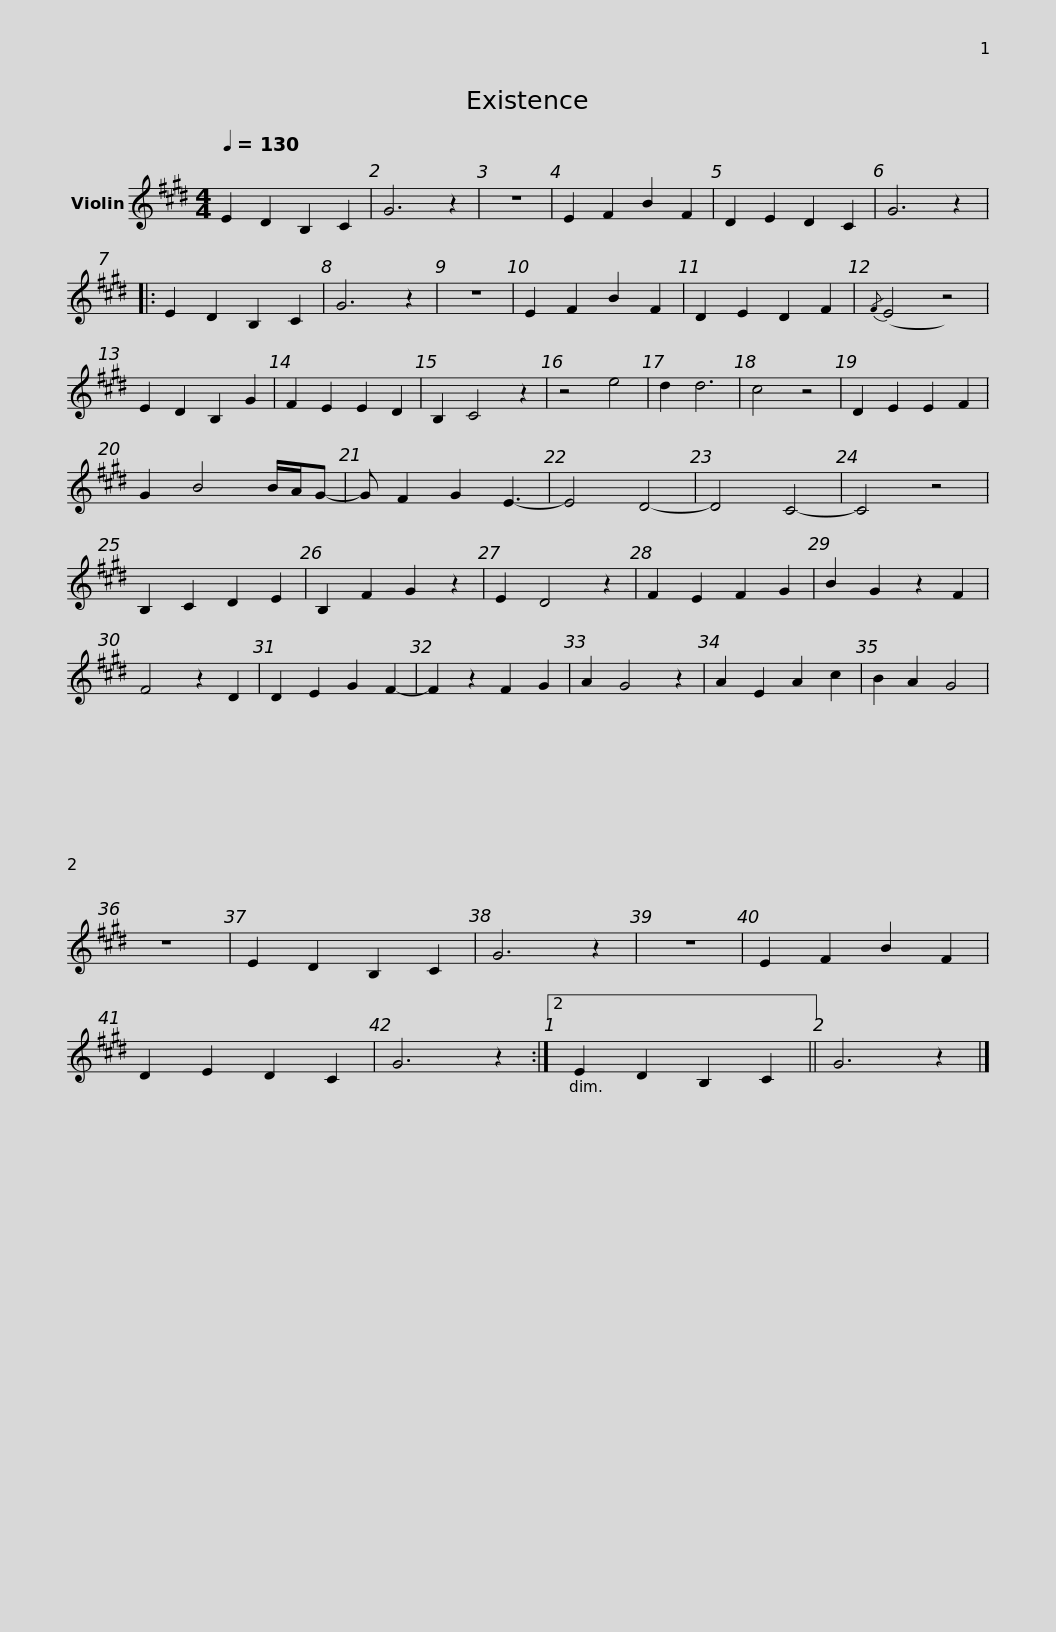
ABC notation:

X:1
L:1/8
Q:1/4=130
M:4/4
I:linebreak $
K:E
V:1 treble
V:1
 E2 D2 B,2 C2 | G6 z2 | z8 | E2 F2 B2 F2 | D2 E2 D2 C2 | %5
 G6 z2 |: E2 D2 B,2 C2 | G6 z2 | z8 | E2 F2 B2 F2 | %10
 D2 E2 D2 F2 |${/F} (E4 z4) | E2 D2 B,2 G2 | F2 E2 E2 D2 | B,2 C4 z2 | %15
 z4 e4 | d2 d6 | c4 z4 | D2 E2 E2 F2 | G2 B4 B/A/G- | %20
 G F2 G2 E3- | E4 D4- |$ D4 C4- | C4 z4 | B,2 C2 D2 E2 | %25
 B,2 F2 G2 z2 | E2 D4 z2 | F2 E2 F2 G2 | B2 G2 z2 F2 | F4 z2 D2 | %30
 D2 E2 G2 F2- | F2 z2 F2 G2 | A2 G4 z2 |$ A2 E2 A2 c2 | B2 A2 G4 | %35
 z8 | E2 D2 B,2 C2 | G6 z2 | z8 | E2 F2 B2 F2 | %40
 D2 E2 D2 C2 | G6 z2 :|2 E2 D2 B,2 C2 || G6 z2 |] %44
